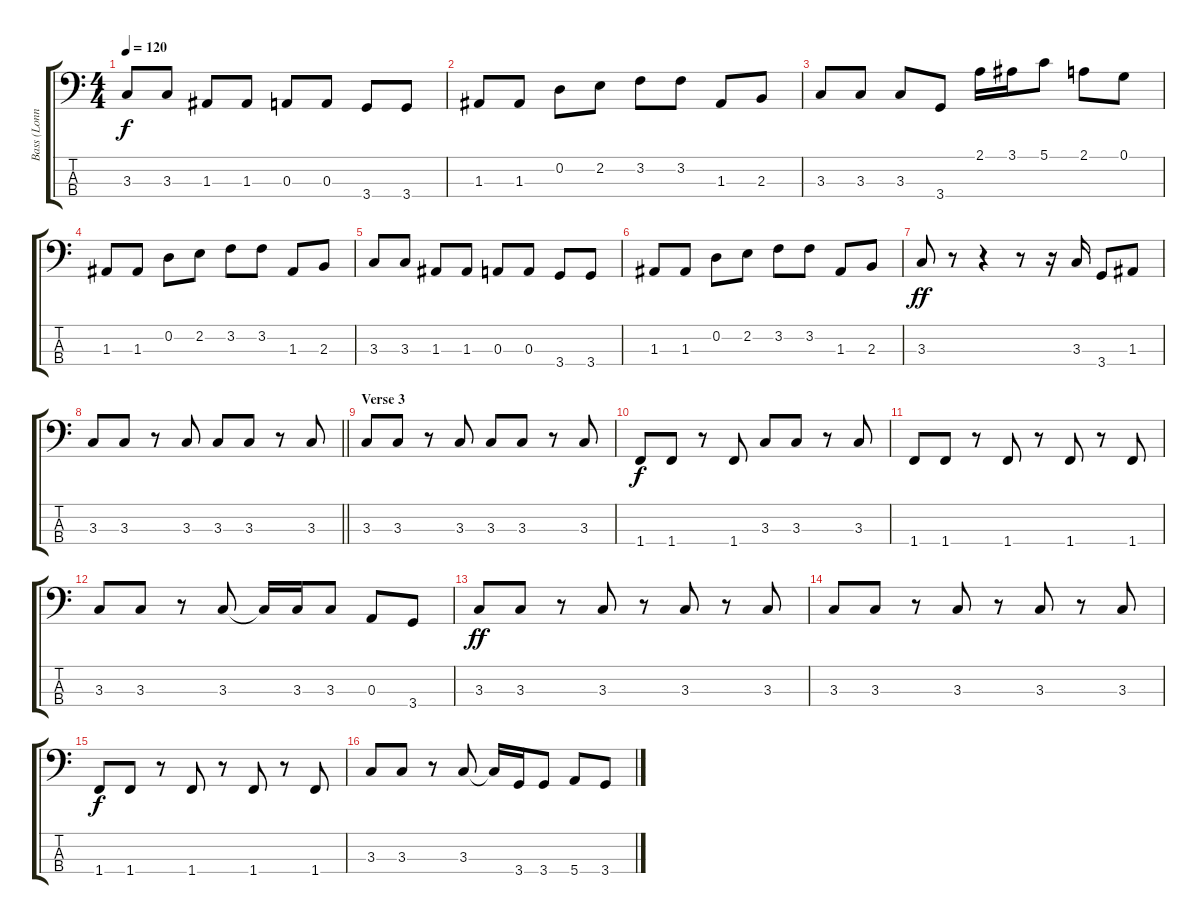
\track ("Bass (Lonnie Turner)" "Bass (Lonn") {instrument electricbasspick}
\staff {score tabs}
\tuning (G2 D2 A1 E1) {hide}
\ts (4 4)
\tempo 120
\clef f4
\ks c
3.3.8{dy f} 3.3.8 1.3.8 1.3.8 0.3.8 0.3.8 3.4.8 3.4.8 |
1.3.8 1.3.8 0.2.8 2.2.8 3.2.8 3.2.8 1.3.8 2.3.8 |
3.3.8 3.3.8 3.3.8 3.4.8 2.1.16 3.1.16 5.1.8 2.1.8 0.1.8 |
1.3.8 1.3.8 0.2.8 2.2.8 3.2.8 3.2.8 1.3.8 2.3.8 |
3.3.8 3.3.8 1.3.8 1.3.8 0.3.8 0.3.8 3.4.8 3.4.8 |
1.3.8 1.3.8 0.2.8 2.2.8 3.2.8 3.2.8 1.3.8 2.3.8 |
3.3.8{dy ff} r.8 r.4 r.8 r.16 3.3.16 3.4.8 1.3.8 |
\barLineRight lightlight
3.3.8 3.3.8 r.8 3.3.8 3.3.8 3.3.8 r.8 3.3.8 |
\section ("" "Verse 3")
3.3.8 3.3.8 r.8 3.3.8 3.3.8 3.3.8 r.8 3.3.8 |
1.4.8{dy f} 1.4.8 r.8 1.4.8 3.3.8 3.3.8 r.8 3.3.8 |
1.4.8 1.4.8 r.8 1.4.8 r.8 1.4.8 r.8 1.4.8 |
3.3.8 3.3.8 r.8 3.3.8 3.3{t}.16 3.3.16 3.3.8 0.3.8 3.4.8 |
3.3.8{dy ff} 3.3.8 r.8 3.3.8 r.8 3.3.8 r.8 3.3.8 |
3.3.8 3.3.8 r.8 3.3.8 r.8 3.3.8 r.8 3.3.8 |
1.4.8{dy f} 1.4.8 r.8 1.4.8 r.8 1.4.8 r.8 1.4.8 |
3.3.8 3.3.8 r.8 3.3.8 3.3{t}.16 3.4.16 3.4.8 5.4.8 3.4.8
